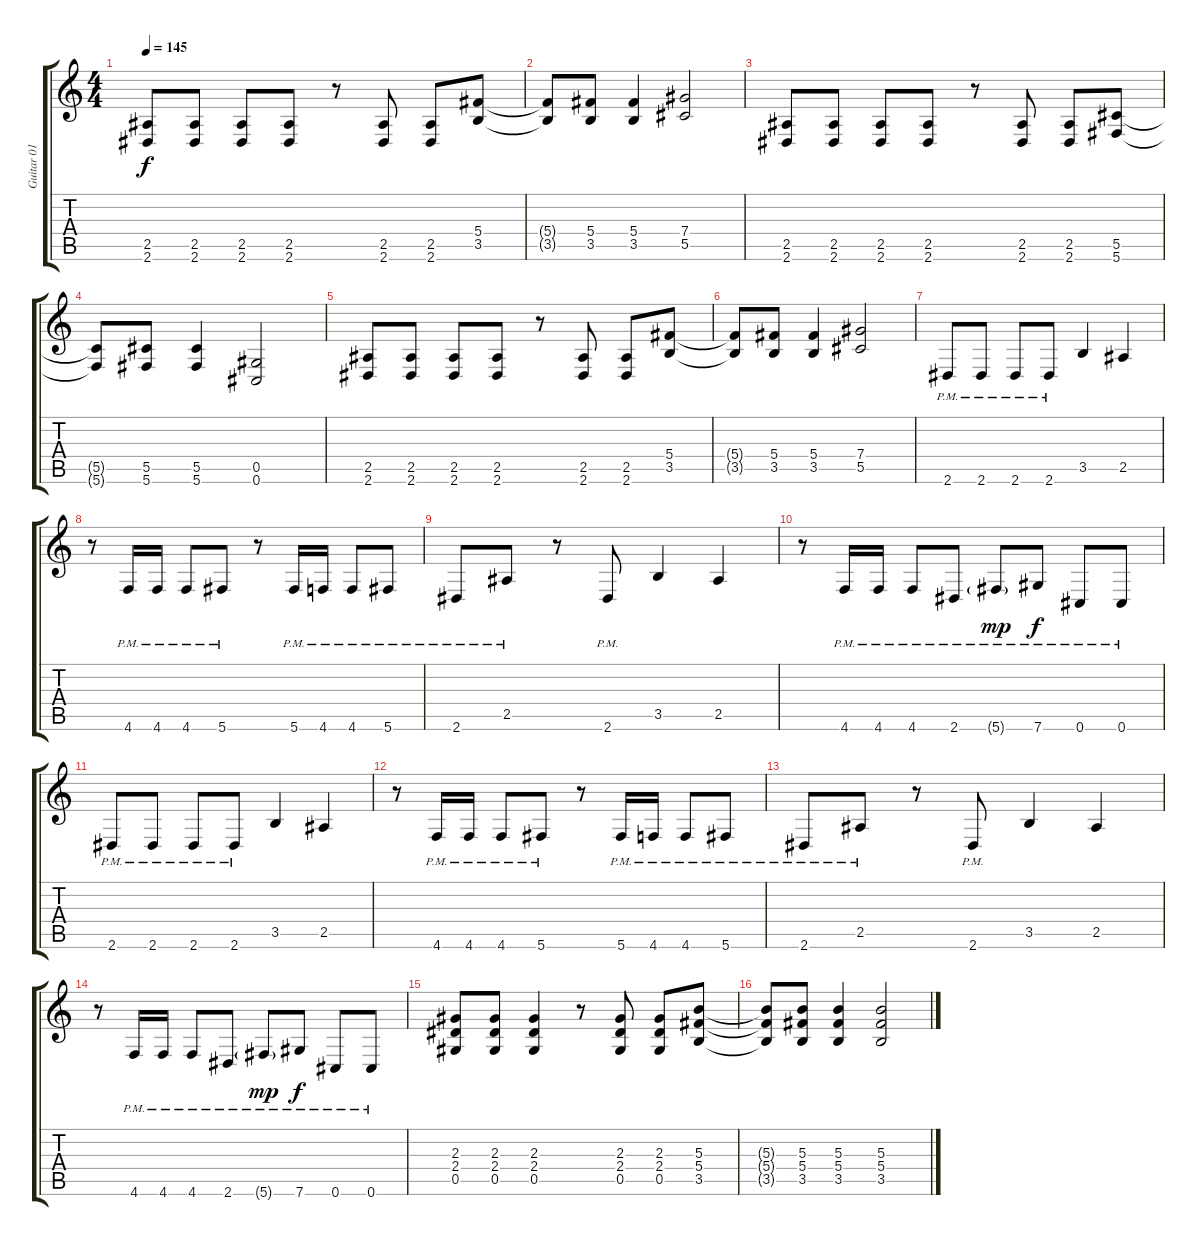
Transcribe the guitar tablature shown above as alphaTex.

\track ("Guitar 01" "Guitar 01") {instrument distortionguitar}
\staff {score tabs}
\tuning (Eb4 Bb3 Gb3 Db3 Ab2 Db2) {hide}
\ts (4 4)
\tempo 145
\clef g2
\ks c
(2.5 2.6).8{dy f} (2.5 2.6).8 (2.5 2.6).8 (2.5 2.6).8 r.8 (2.5 2.6).8 (2.5 2.6).8 (5.4 3.5).8 |
(5.4{t} 3.5{t}).8 (5.4 3.5).8 (5.4 3.5).4 (7.4 5.5).2 |
(2.5 2.6).8 (2.5 2.6).8 (2.5 2.6).8 (2.5 2.6).8 r.8 (2.5 2.6).8 (2.5 2.6).8 (5.5 5.6).8 |
(5.5{t} 5.6{t}).8 (5.5 5.6).8 (5.5 5.6).4 (0.5 0.6).2 |
(2.5 2.6).8 (2.5 2.6).8 (2.5 2.6).8 (2.5 2.6).8 r.8 (2.5 2.6).8 (2.5 2.6).8 (5.4 3.5).8 |
(5.4{t} 3.5{t}).8 (5.4 3.5).8 (5.4 3.5).4 (7.4 5.5).2 |
2.6{pm}.8 2.6{pm}.8 2.6{pm}.8 2.6{pm}.8 3.5.4 2.5.4 |
r.8 4.6{pm}.16 4.6{pm}.16 4.6{pm}.8 5.6{pm}.8 r.8 5.6{pm}.16 4.6{pm}.16 4.6{pm}.8 5.6{pm}.8 |
2.6{pm}.8 2.5{pm}.8 r.8 2.6{pm}.8 3.5.4 2.5.4 |
r.8 4.6{pm}.16 4.6{pm}.16 4.6{pm}.8 2.6{pm}.8 5.6{g pm}.8{dy mp} 7.6{pm}.8{dy f} 0.6{pm}.8 0.6{pm}.8 |
2.6{pm}.8 2.6{pm}.8 2.6{pm}.8 2.6{pm}.8 3.5.4 2.5.4 |
r.8 4.6{pm}.16 4.6{pm}.16 4.6{pm}.8 5.6{pm}.8 r.8 5.6{pm}.16 4.6{pm}.16 4.6{pm}.8 5.6{pm}.8 |
2.6{pm}.8 2.5{pm}.8 r.8 2.6{pm}.8 3.5.4 2.5.4 |
r.8 4.6{pm}.16 4.6{pm}.16 4.6{pm}.8 2.6{pm}.8 5.6{g pm}.8{dy mp} 7.6{pm}.8{dy f} 0.6{pm}.8 0.6{pm}.8 |
(2.3 2.4 0.5).8 (2.3 2.4 0.5).8 (2.3 2.4 0.5).4 r.8 (2.3 2.4 0.5).8 (2.3 2.4 0.5).8 (5.3 5.4 3.5).8 |
(5.3{t} 5.4{t} 3.5{t}).8 (5.3 5.4 3.5).8 (5.3 5.4 3.5).4 (5.3 5.4 3.5).2
